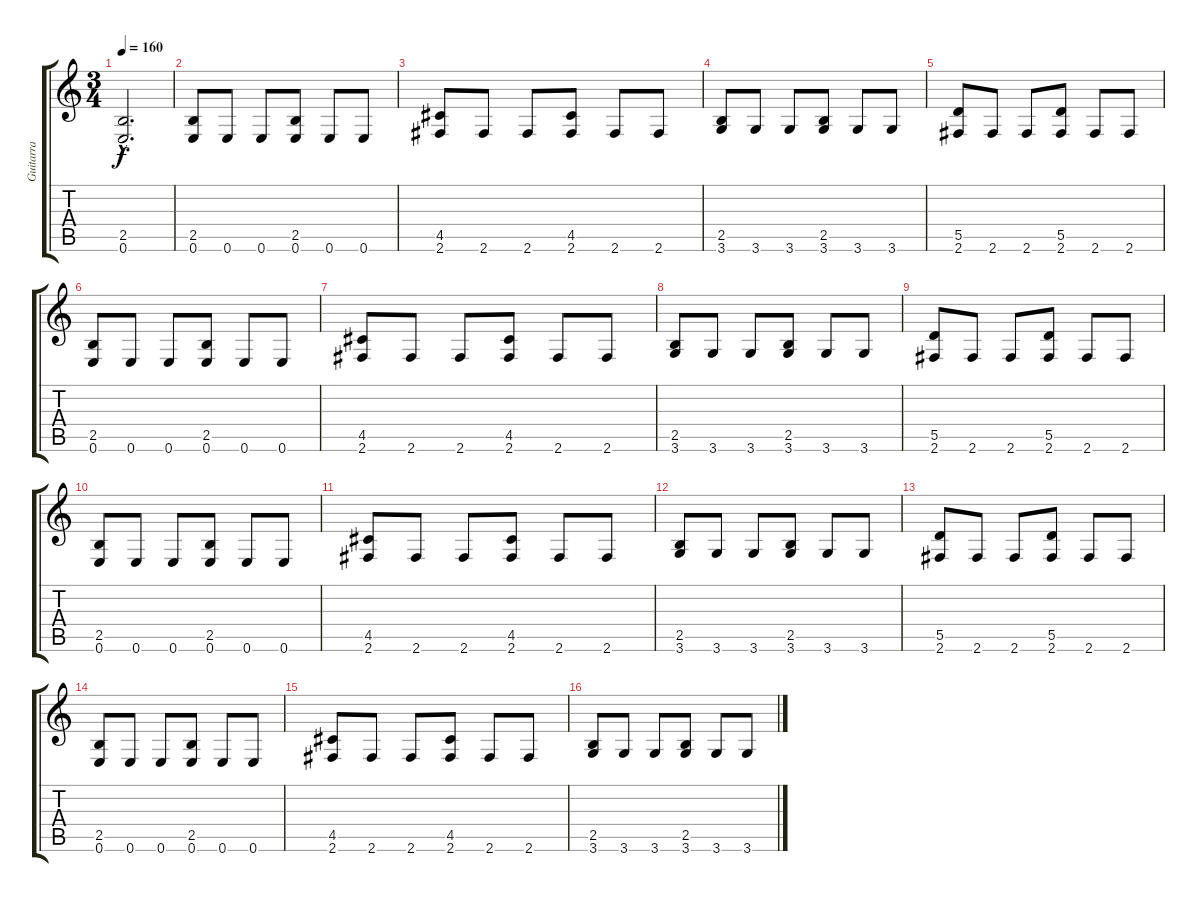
\track ("Guitarra" "Guitarra") {instrument distortionguitar}
\staff {score tabs}
\tuning (E4 B3 G3 D3 A2 E2) {hide}
\ts (3 4)
\tempo 160
\clef g2
\ks c
(2.5{hac t} 0.6{hac t}).2{d dy f} |
(2.5 0.6).8 0.6.8 0.6.8 (2.5 0.6).8 0.6.8 0.6.8 |
(4.5 2.6).8 2.6.8 2.6.8 (4.5 2.6).8 2.6.8 2.6.8 |
(2.5 3.6).8 3.6.8 3.6.8 (2.5 3.6).8 3.6.8 3.6.8 |
(5.5 2.6).8 2.6.8 2.6.8 (5.5 2.6).8 2.6.8 2.6.8 |
(2.5 0.6).8 0.6.8 0.6.8 (2.5 0.6).8 0.6.8 0.6.8 |
(4.5 2.6).8 2.6.8 2.6.8 (4.5 2.6).8 2.6.8 2.6.8 |
(2.5 3.6).8 3.6.8 3.6.8 (2.5 3.6).8 3.6.8 3.6.8 |
(5.5 2.6).8 2.6.8 2.6.8 (5.5 2.6).8 2.6.8 2.6.8 |
(2.5 0.6).8 0.6.8 0.6.8 (2.5 0.6).8 0.6.8 0.6.8 |
(4.5 2.6).8 2.6.8 2.6.8 (4.5 2.6).8 2.6.8 2.6.8 |
(2.5 3.6).8 3.6.8 3.6.8 (2.5 3.6).8 3.6.8 3.6.8 |
(5.5 2.6).8 2.6.8 2.6.8 (5.5 2.6).8 2.6.8 2.6.8 |
(2.5 0.6).8 0.6.8 0.6.8 (2.5 0.6).8 0.6.8 0.6.8 |
(4.5 2.6).8 2.6.8 2.6.8 (4.5 2.6).8 2.6.8 2.6.8 |
(2.5 3.6).8 3.6.8 3.6.8 (2.5 3.6).8 3.6.8 3.6.8
